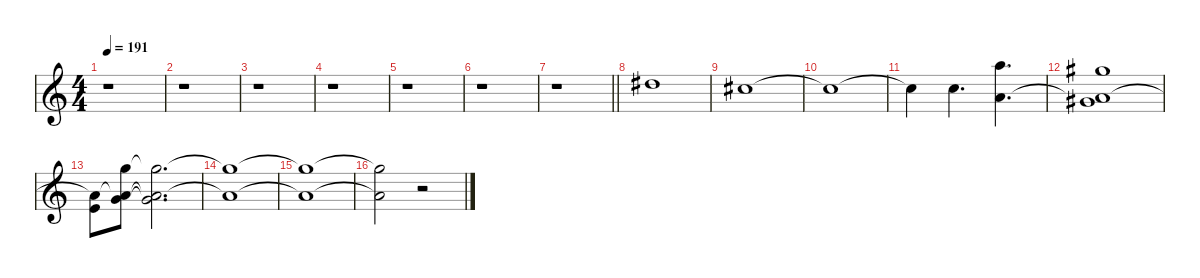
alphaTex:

\defaultSystemsLayout 4
\hideDynamics
\bracketExtendMode nobrackets
\singleTrackTrackNamePolicy hidden
\multiTrackTrackNamePolicy hidden
\firstSystemTrackNameMode fullname
\firstSystemTrackNameOrientation horizontal
\otherSystemsTrackNameOrientation horizontal
\track ("Nanotron" "vln.") {instrument stringensemble1}
\staff {score}
\tuning (E4 B3 G3 D3 A2 E2 B1)
\ts (4 4)
\tempo 191
\clef g2
\ks c
r.1{dy f beam Down} |
r.1{beam Down} |
r.1{beam Down} |
r.1{beam Down} |
r.1{beam Down} |
r.1{beam Down} |
\barLineRight lightlight
r.1{beam Down} |
11.1{acc #}.1{dy mf beam Down} |
9.1{acc #}.1{dy mp beam Down} |
9.1{t acc #}.1{dy f beam Down} |
9.1{t acc #}.4{beam Down} 8.1.4{d dy mf beam Down} (17.1 14.3).4{d beam Down} |
(16.1{acc #} 18.4{acc #} 14.3{t}).1{beam Down} |
(14.4 14.3{t}).8{beam Down} (15.1 17.4 14.3{t}).8{beam Down} (15.1{t} 17.4{t} 14.3{t}).2{d dy f beam Down} |
(15.1{t} 14.3{t}).1{beam Down} |
(15.1{t} 14.3{t}).1{beam Down} |
(15.1{t} 14.3{t}).2{beam Down} r.2{beam Down}
